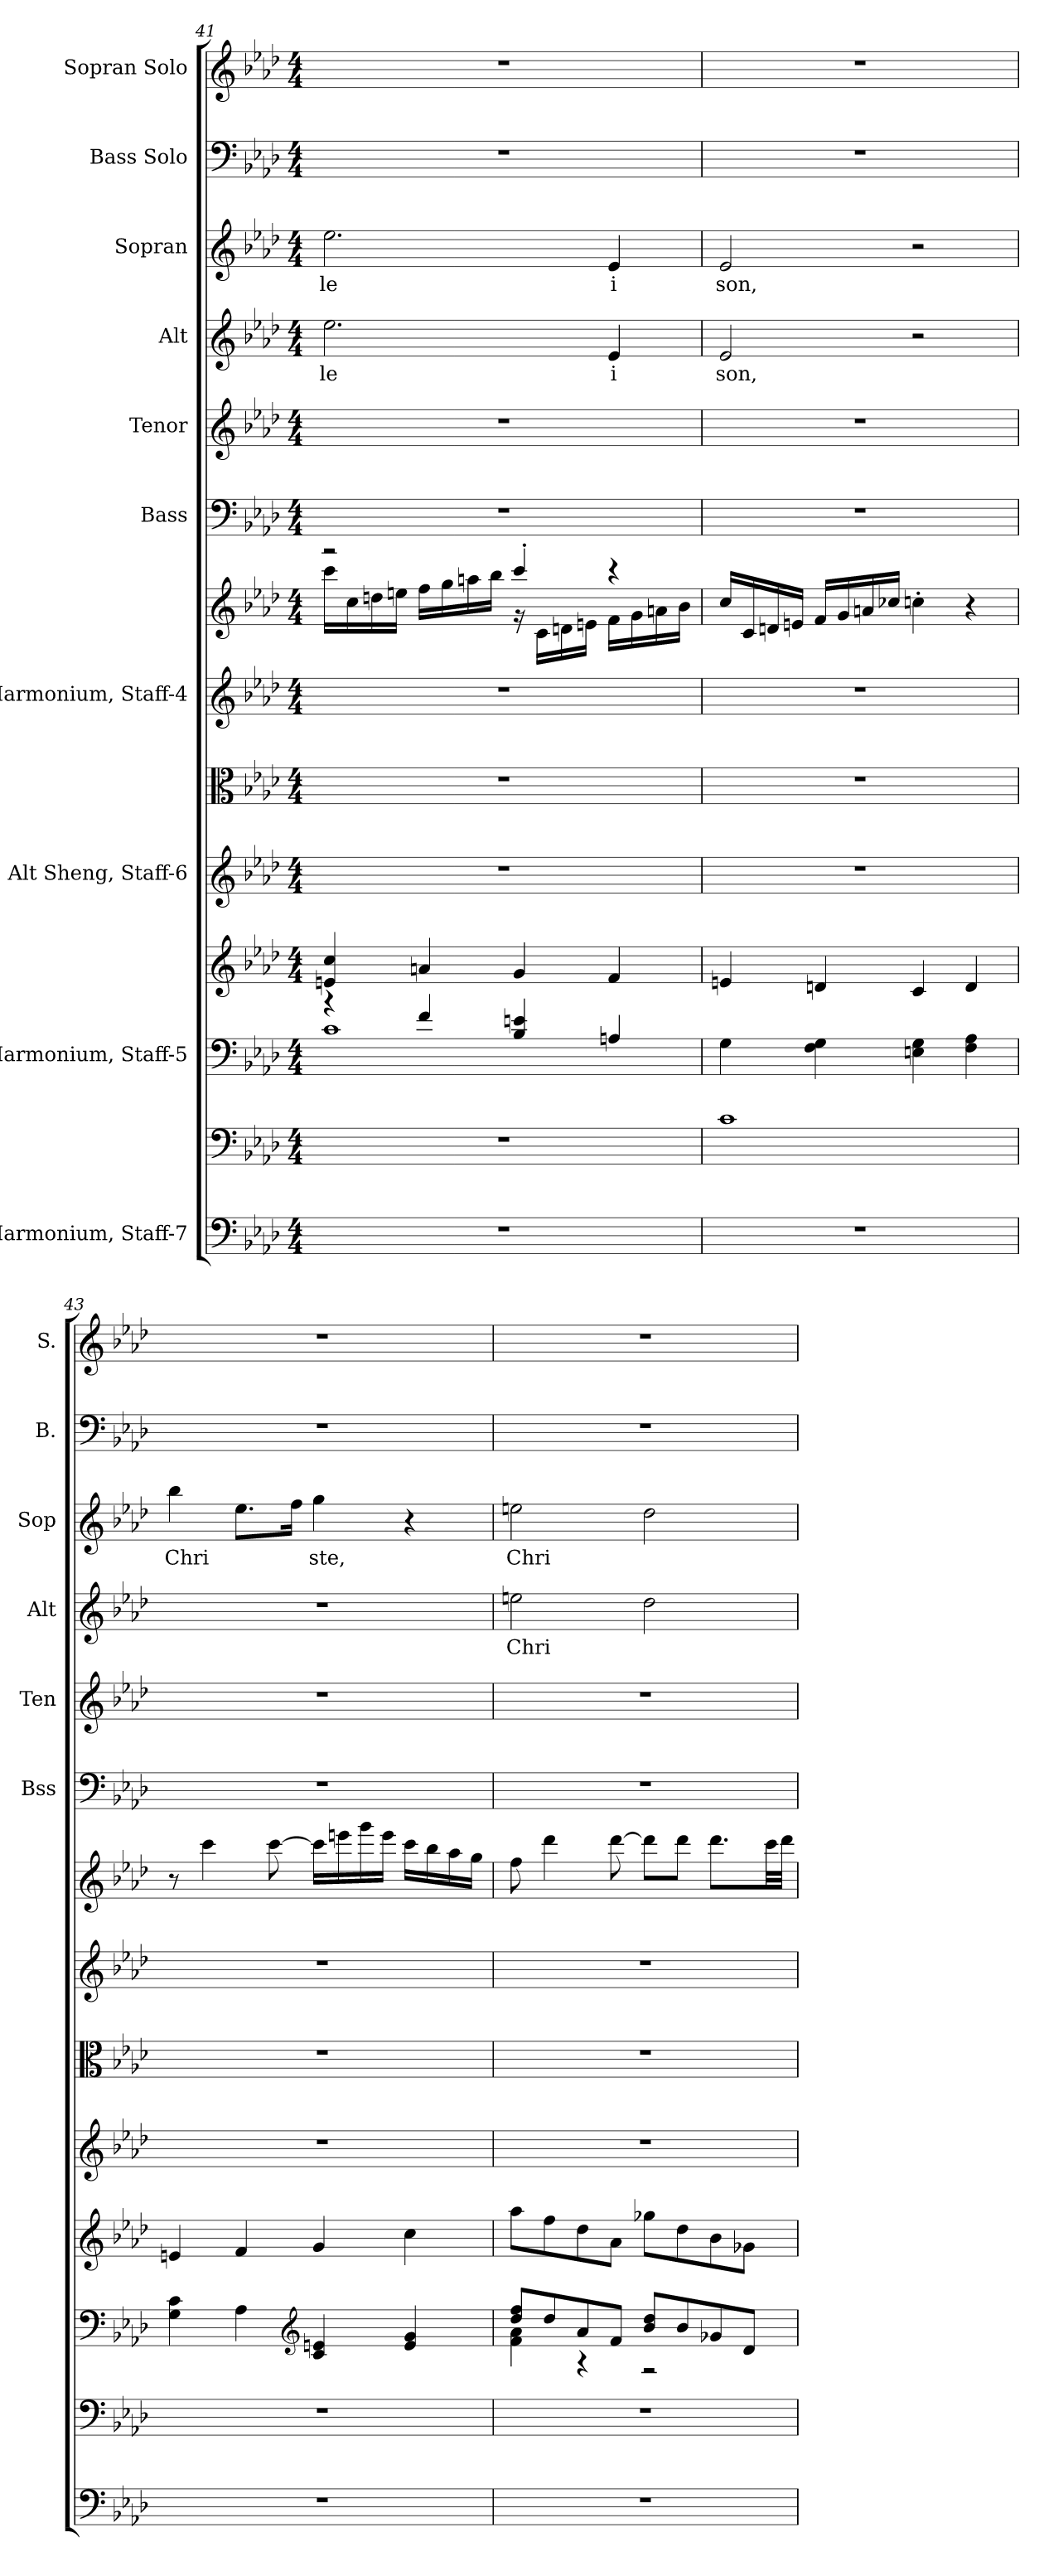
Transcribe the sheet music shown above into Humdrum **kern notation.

**kern	**kern	**kern	**kern	**kern	**kern	**kern	**kern	**kern	**kern	**kern	**text	**kern	**text	**kern	**kern
*part10	*part10	*part9	*part9	*part8	*part8	*part7	*part7	*part6	*part5	*part4	*part4	*part3	*part3	*part2	*part1
*staff14	*staff13	*staff12	*staff11	*staff10	*staff9	*staff8	*staff7	*staff6	*staff5	*staff4	*staff4	*staff3	*staff3	*staff2	*staff1
*I"Harmonium, Staff-7	*	*I"Harmonium, Staff-5	*	*I"Alt Sheng, Staff-6	*	*I"Harmonium, Staff-4	*	*I"Bass	*I"Tenor	*I"Alt	*	*I"Sopran	*	*I"Bass Solo	*I"Sopran Solo
*	*	*	*	*	*	*	*	*I'Bss	*I'Ten	*I'Alt	*	*I'Sop	*	*I'B.	*I'S.
*clefF4	*clefF4	*clefF4	*clefG2	*clefG2	*clefC3	*clefG2	*clefG2	*clefF4	*clefG2	*clefG2	*	*clefG2	*	*clefF4	*clefG2
*	*	*	*	*	*	*	*	*	*ITrd4c7	*ITrd2c3	*	*ITrd2c3	*	*	*
*k[b-e-a-d-]	*k[b-e-a-d-]	*k[b-e-a-d-]	*k[b-e-a-d-]	*k[b-e-a-d-]	*k[b-e-a-d-]	*k[b-e-a-d-]	*k[b-e-a-d-]	*k[b-e-a-d-]	*k[b-e-a-d-g-]	*k[b-]	*	*k[b-]	*	*k[b-e-a-d-]	*k[b-e-a-d-]
*M4/4	*M4/4	*M4/4	*M4/4	*M4/4	*M4/4	*M4/4	*M4/4	*M4/4	*M4/4	*M4/4	*	*M4/4	*	*M4/4	*M4/4
=41	=41	=41	=41	=41	=41	=41	=41	=41	=41	=41	=41	=41	=41	=41	=41
*	*	*^	*	*	*	*	*^	*	*	*	*	*	*	*	*
1r	1r	4r	1c	4en/ 4cc/	1r	1r	1r	2r	16ccc\LL	1r	1r	2.cc\	le	2.cc\	le	1r	1r
.	.	.	.	.	.	.	.	.	16cc\	.	.	.	.	.	.	.	.
.	.	.	.	.	.	.	.	.	16ddn\	.	.	.	.	.	.	.	.
.	.	.	.	.	.	.	.	.	16een\JJ	.	.	.	.	.	.	.	.
.	.	4f/	.	4an/	.	.	.	.	16ff\LL	.	.	.	.	.	.	.	.
.	.	.	.	.	.	.	.	.	16gg\	.	.	.	.	.	.	.	.
.	.	.	.	.	.	.	.	.	16aan\	.	.	.	.	.	.	.	.
.	.	.	.	.	.	.	.	.	16bb-\JJ	.	.	.	.	.	.	.	.
.	.	4B-/ 4en/	.	4g/	.	.	.	4ccc'/	16r	.	.	.	.	.	.	.	.
.	.	.	.	.	.	.	.	.	16c\LL	.	.	.	.	.	.	.	.
.	.	.	.	.	.	.	.	.	16dn\	.	.	.	.	.	.	.	.
.	.	.	.	.	.	.	.	.	16en\JJ	.	.	.	.	.	.	.	.
.	.	4An/	.	4f/	.	.	.	4r	16f\LL	.	.	4c/	i	4c/	i	.	.
.	.	.	.	.	.	.	.	.	16g\	.	.	.	.	.	.	.	.
.	.	.	.	.	.	.	.	.	16an\	.	.	.	.	.	.	.	.
.	.	.	.	.	.	.	.	.	16b-\JJ	.	.	.	.	.	.	.	.
*	*	*v	*v	*	*	*	*	*v	*v	*	*	*	*	*	*	*	*
=42	=42	=42	=42	=42	=42	=42	=42	=42	=42	=42	=42	=42	=42	=42	=42
1r	1c	4G\	4en/	1r	1r	1r	16cc/LL	1r	1r	2c/	son,	2c/	son,	1r	1r
.	.	.	.	.	.	.	16c/	.	.	.	.	.	.	.	.
.	.	.	.	.	.	.	16dn/	.	.	.	.	.	.	.	.
.	.	.	.	.	.	.	16en/JJ	.	.	.	.	.	.	.	.
.	.	4F\ 4G\	4dn/	.	.	.	16f/LL	.	.	.	.	.	.	.	.
.	.	.	.	.	.	.	16g/	.	.	.	.	.	.	.	.
.	.	.	.	.	.	.	16an/	.	.	.	.	.	.	.	.
.	.	.	.	.	.	.	16cc-X/JJ	.	.	.	.	.	.	.	.
.	.	4En\ 4G\	4c/	.	.	.	4ccn'\	.	.	2r	.	2r	.	.	.
.	.	4F\ 4A-\	4d/	.	.	.	4r	.	.	.	.	.	.	.	.
!!LO:PB:g=z
=43	=43	=43	=43	=43	=43	=43	=43	=43	=43	=43	=43	=43	=43	=43	=43
1r	1r	4G\ 4c\	4en/	1r	1r	1r	8r	1r	1r	1r	.	4gg\	Chri	1r	1r
.	.	.	.	.	.	.	4ccc\	.	.	.	.	.	.	.	.
.	.	4A-\	4f/	.	.	.	.	.	.	.	.	8.cc\L	.	.	.
.	.	.	.	.	.	.	[8ccc\	.	.	.	.	.	.	.	.
.	.	.	.	.	.	.	.	.	.	.	.	16dd\Jk	.	.	.
*	*	*clefG2	*	*	*	*	*	*	*	*	*	*	*	*	*
.	.	4c/ 4en/	4g/	.	.	.	16ccc\LL]	.	.	.	.	4ee\	ste,	.	.
.	.	.	.	.	.	.	16eeen\	.	.	.	.	.	.	.	.
.	.	.	.	.	.	.	16ggg\	.	.	.	.	.	.	.	.
.	.	.	.	.	.	.	16eee\JJ	.	.	.	.	.	.	.	.
.	.	4e/ 4g/	4cc\	.	.	.	16ccc\LL	.	.	.	.	4r	.	.	.
.	.	.	.	.	.	.	16bb-\	.	.	.	.	.	.	.	.
.	.	.	.	.	.	.	16aa-\	.	.	.	.	.	.	.	.
.	.	.	.	.	.	.	16gg\JJ	.	.	.	.	.	.	.	.
=44	=44	=44	=44	=44	=44	=44	=44	=44	=44	=44	=44	=44	=44	=44	=44
*	*	*^	*	*	*	*	*	*	*	*	*	*	*	*	*
1r	1r	8dd-/ 8ff/L	4f\ 4a-\	8aa-\L	1r	1r	1r	8ff\	1r	1r	2cc#X\	Chri	2cc#X\	Chri	1r	1r
.	.	8dd-/	.	8ff\	.	.	.	4ddd-\	.	.	.	.	.	.	.	.
.	.	8a-/	4r	8dd-\	.	.	.	.	.	.	.	.	.	.	.	.
.	.	8f/J	.	8a-\J	.	.	.	[8ddd-\	.	.	.	.	.	.	.	.
.	.	8b-/ 8dd-/L	2r	8gg-X\L	.	.	.	8ddd-\L]	.	.	2b-\	.	2b-\	.	.	.
.	.	8b-/	.	8dd-\	.	.	.	8ddd-\J	.	.	.	.	.	.	.	.
.	.	8g-X/	.	8b-\	.	.	.	8.ddd-\L	.	.	.	.	.	.	.	.
.	.	8d-/J	.	8g-X\J	.	.	.	.	.	.	.	.	.	.	.	.
.	.	.	.	.	.	.	.	32ccc\LL	.	.	.	.	.	.	.	.
.	.	.	.	.	.	.	.	32ddd-\JJJ	.	.	.	.	.	.	.	.
*	*	*v	*v	*	*	*	*	*	*	*	*	*	*	*	*	*
=	=	=	=	=	=	=	=	=	=	=	=	=	=	=	=
*-	*-	*-	*-	*-	*-	*-	*-	*-	*-	*-	*-	*-	*-	*-	*-
